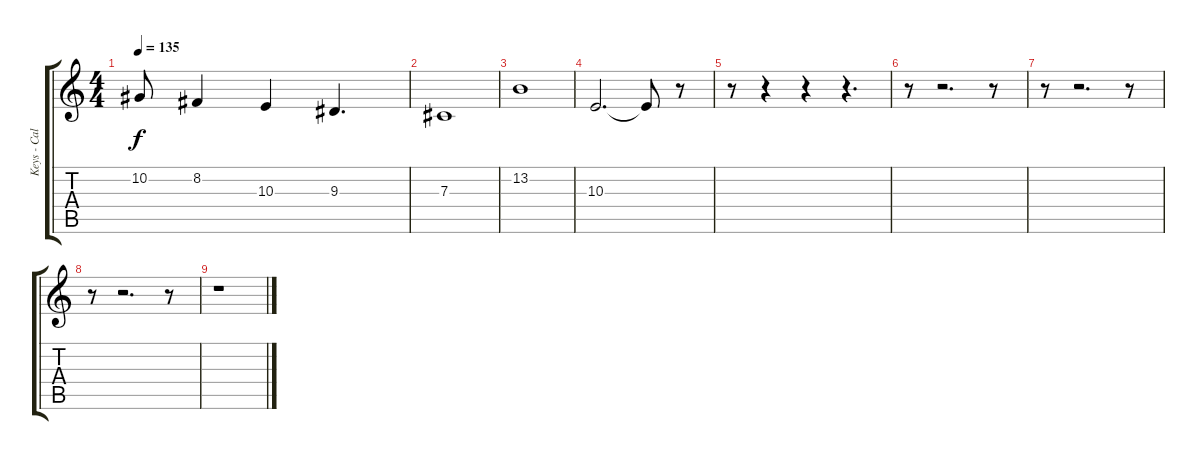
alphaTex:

\track ("Keys - Caleb Shomo" "Keys - Cal") {instrument lead2sawtooth}
\staff {score tabs}
\tuning (Eb4 Bb3 Gb3 Db3 Ab2 Db2) {hide}
\ts (4 4)
\tempo 135
\clef g2
\ks c
10.2.8{dy f} 8.2.4 10.3.4 9.3.4{d} |
7.3.1 |
13.2.1 |
10.3.2{d} 10.3{t}.8 r.8 |
r.8 r.4 r.4 r.4{d} |
r.8 r.2{d} r.8 |
r.8 r.2{d} r.8 |
r.8 r.2{d} r.8 |
r.1
